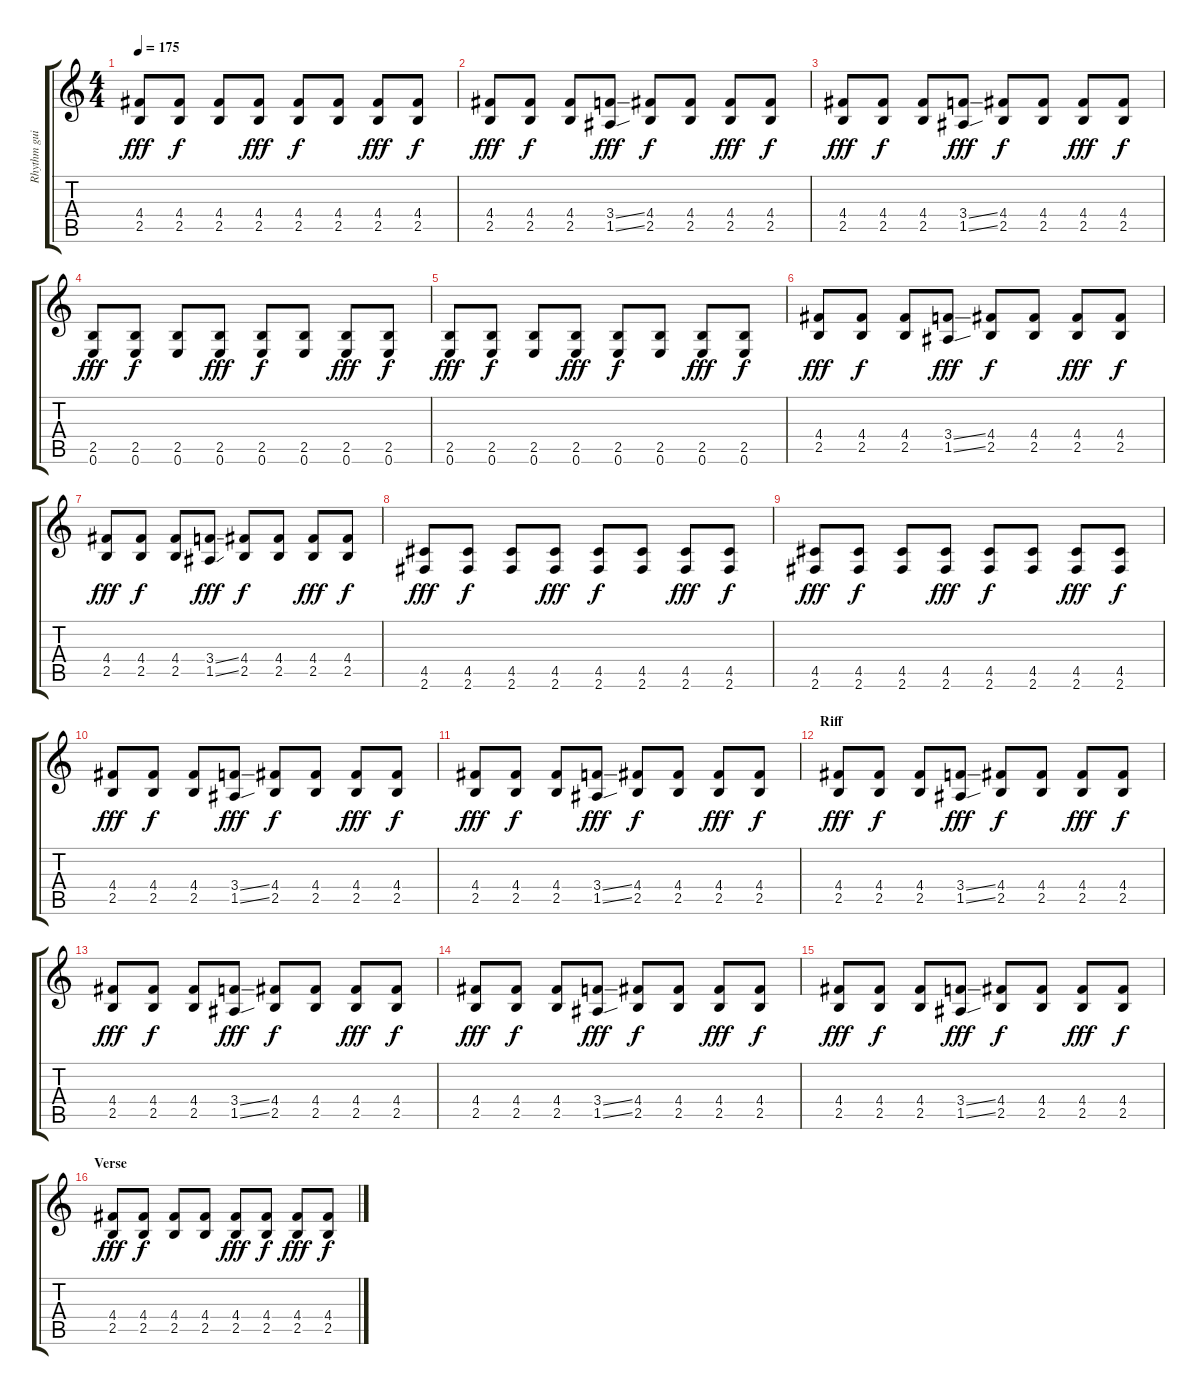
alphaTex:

\track ("Rhythm guitar" "Rhythm gui") {instrument overdrivenguitar}
\staff {score tabs}
\tuning (E4 B3 G3 D3 A2 E2) {hide}
\ts (4 4)
\tempo 175
\clef g2
\ks c
(4.4 2.5).8{dy fff} (4.4 2.5).8{dy f} (4.4 2.5).8 (4.4 2.5).8{dy fff} (4.4 2.5).8{dy f} (4.4 2.5).8 (4.4 2.5).8{dy fff} (4.4 2.5).8{dy f} |
(4.4 2.5).8{dy fff} (4.4 2.5).8{dy f} (4.4 2.5).8 (3.4{ss} 1.5{ss}).8{dy fff} (4.4 2.5).8{dy f} (4.4 2.5).8 (4.4 2.5).8{dy fff} (4.4 2.5).8{dy f} |
(4.4 2.5).8{dy fff} (4.4 2.5).8{dy f} (4.4 2.5).8 (3.4{ss} 1.5{ss}).8{dy fff} (4.4 2.5).8{dy f} (4.4 2.5).8 (4.4 2.5).8{dy fff} (4.4 2.5).8{dy f} |
(2.5 0.6).8{dy fff} (2.5 0.6).8{dy f} (2.5 0.6).8 (2.5 0.6).8{dy fff} (2.5 0.6).8{dy f} (2.5 0.6).8 (2.5 0.6).8{dy fff} (2.5 0.6).8{dy f} |
(2.5 0.6).8{dy fff} (2.5 0.6).8{dy f} (2.5 0.6).8 (2.5 0.6).8{dy fff} (2.5 0.6).8{dy f} (2.5 0.6).8 (2.5 0.6).8{dy fff} (2.5 0.6).8{dy f} |
(4.4 2.5).8{dy fff} (4.4 2.5).8{dy f} (4.4 2.5).8 (3.4{ss} 1.5{ss}).8{dy fff} (4.4 2.5).8{dy f} (4.4 2.5).8 (4.4 2.5).8{dy fff} (4.4 2.5).8{dy f} |
(4.4 2.5).8{dy fff} (4.4 2.5).8{dy f} (4.4 2.5).8 (3.4{ss} 1.5{ss}).8{dy fff} (4.4 2.5).8{dy f} (4.4 2.5).8 (4.4 2.5).8{dy fff} (4.4 2.5).8{dy f} |
(4.5 2.6).8{dy fff} (4.5 2.6).8{dy f} (4.5 2.6).8 (4.5 2.6).8{dy fff} (4.5 2.6).8{dy f} (4.5 2.6).8 (4.5 2.6).8{dy fff} (4.5 2.6).8{dy f} |
(4.5 2.6).8{dy fff} (4.5 2.6).8{dy f} (4.5 2.6).8 (4.5 2.6).8{dy fff} (4.5 2.6).8{dy f} (4.5 2.6).8 (4.5 2.6).8{dy fff} (4.5 2.6).8{dy f} |
(4.4 2.5).8{dy fff} (4.4 2.5).8{dy f} (4.4 2.5).8 (3.4{ss} 1.5{ss}).8{dy fff} (4.4 2.5).8{dy f} (4.4 2.5).8 (4.4 2.5).8{dy fff} (4.4 2.5).8{dy f} |
(4.4 2.5).8{dy fff} (4.4 2.5).8{dy f} (4.4 2.5).8 (3.4{ss} 1.5{ss}).8{dy fff} (4.4 2.5).8{dy f} (4.4 2.5).8 (4.4 2.5).8{dy fff} (4.4 2.5).8{dy f} |
\section ("" "Riff")
(4.4 2.5).8{dy fff} (4.4 2.5).8{dy f} (4.4 2.5).8 (3.4{ss} 1.5{ss}).8{dy fff} (4.4 2.5).8{dy f} (4.4 2.5).8 (4.4 2.5).8{dy fff} (4.4 2.5).8{dy f} |
(4.4 2.5).8{dy fff} (4.4 2.5).8{dy f} (4.4 2.5).8 (3.4{ss} 1.5{ss}).8{dy fff} (4.4 2.5).8{dy f} (4.4 2.5).8 (4.4 2.5).8{dy fff} (4.4 2.5).8{dy f} |
(4.4 2.5).8{dy fff} (4.4 2.5).8{dy f} (4.4 2.5).8 (3.4{ss} 1.5{ss}).8{dy fff} (4.4 2.5).8{dy f} (4.4 2.5).8 (4.4 2.5).8{dy fff} (4.4 2.5).8{dy f} |
(4.4 2.5).8{dy fff} (4.4 2.5).8{dy f} (4.4 2.5).8 (3.4{ss} 1.5{ss}).8{dy fff} (4.4 2.5).8{dy f} (4.4 2.5).8 (4.4 2.5).8{dy fff} (4.4 2.5).8{dy f} |
\section ("" "Verse")
(4.4 2.5).8{dy fff} (4.4 2.5).8{dy f} (4.4 2.5).8 (4.4 2.5).8 (4.4 2.5).8{dy fff} (4.4 2.5).8{dy f} (4.4 2.5).8{dy fff} (4.4 2.5).8{dy f}
